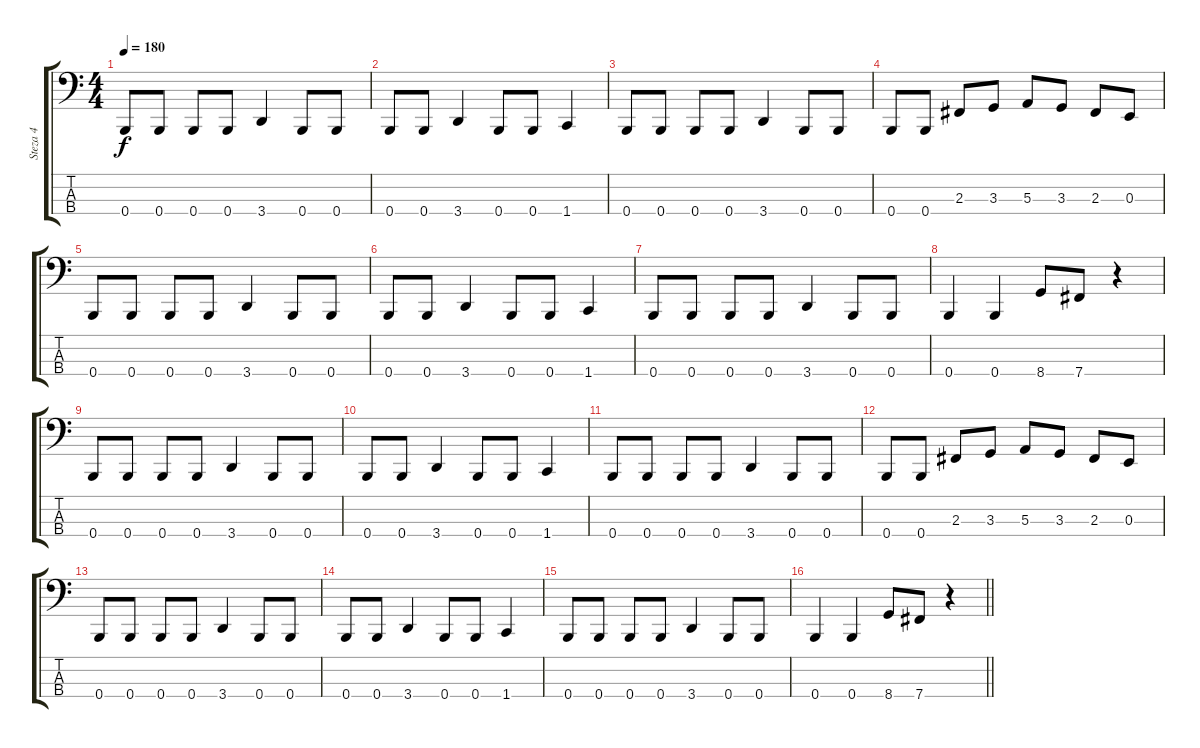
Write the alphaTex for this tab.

\track ("Steza 4" "Steza 4") {instrument electricbassfinger}
\staff {score tabs}
\tuning (D2 A1 E1 B0) {hide}
\ts (4 4)
\section ("" "")
\tempo 180
\clef f4
\ks c
0.4.8{dy f} 0.4.8 0.4.8 0.4.8 3.4.4 0.4.8 0.4.8 |
0.4.8 0.4.8 3.4.4 0.4.8 0.4.8 1.4.4 |
0.4.8 0.4.8 0.4.8 0.4.8 3.4.4 0.4.8 0.4.8 |
0.4.8 0.4.8 2.3.8 3.3.8 5.3.8 3.3.8 2.3.8 0.3.8 |
0.4.8 0.4.8 0.4.8 0.4.8 3.4.4 0.4.8 0.4.8 |
0.4.8 0.4.8 3.4.4 0.4.8 0.4.8 1.4.4 |
0.4.8 0.4.8 0.4.8 0.4.8 3.4.4 0.4.8 0.4.8 |
0.4.4 0.4.4 8.4.8 7.4.8 r.4 |
0.4.8 0.4.8 0.4.8 0.4.8 3.4.4 0.4.8 0.4.8 |
0.4.8 0.4.8 3.4.4 0.4.8 0.4.8 1.4.4 |
0.4.8 0.4.8 0.4.8 0.4.8 3.4.4 0.4.8 0.4.8 |
0.4.8 0.4.8 2.3.8 3.3.8 5.3.8 3.3.8 2.3.8 0.3.8 |
0.4.8 0.4.8 0.4.8 0.4.8 3.4.4 0.4.8 0.4.8 |
0.4.8 0.4.8 3.4.4 0.4.8 0.4.8 1.4.4 |
0.4.8 0.4.8 0.4.8 0.4.8 3.4.4 0.4.8 0.4.8 |
\barLineRight lightlight
0.4.4 0.4.4 8.4.8 7.4.8 r.4
